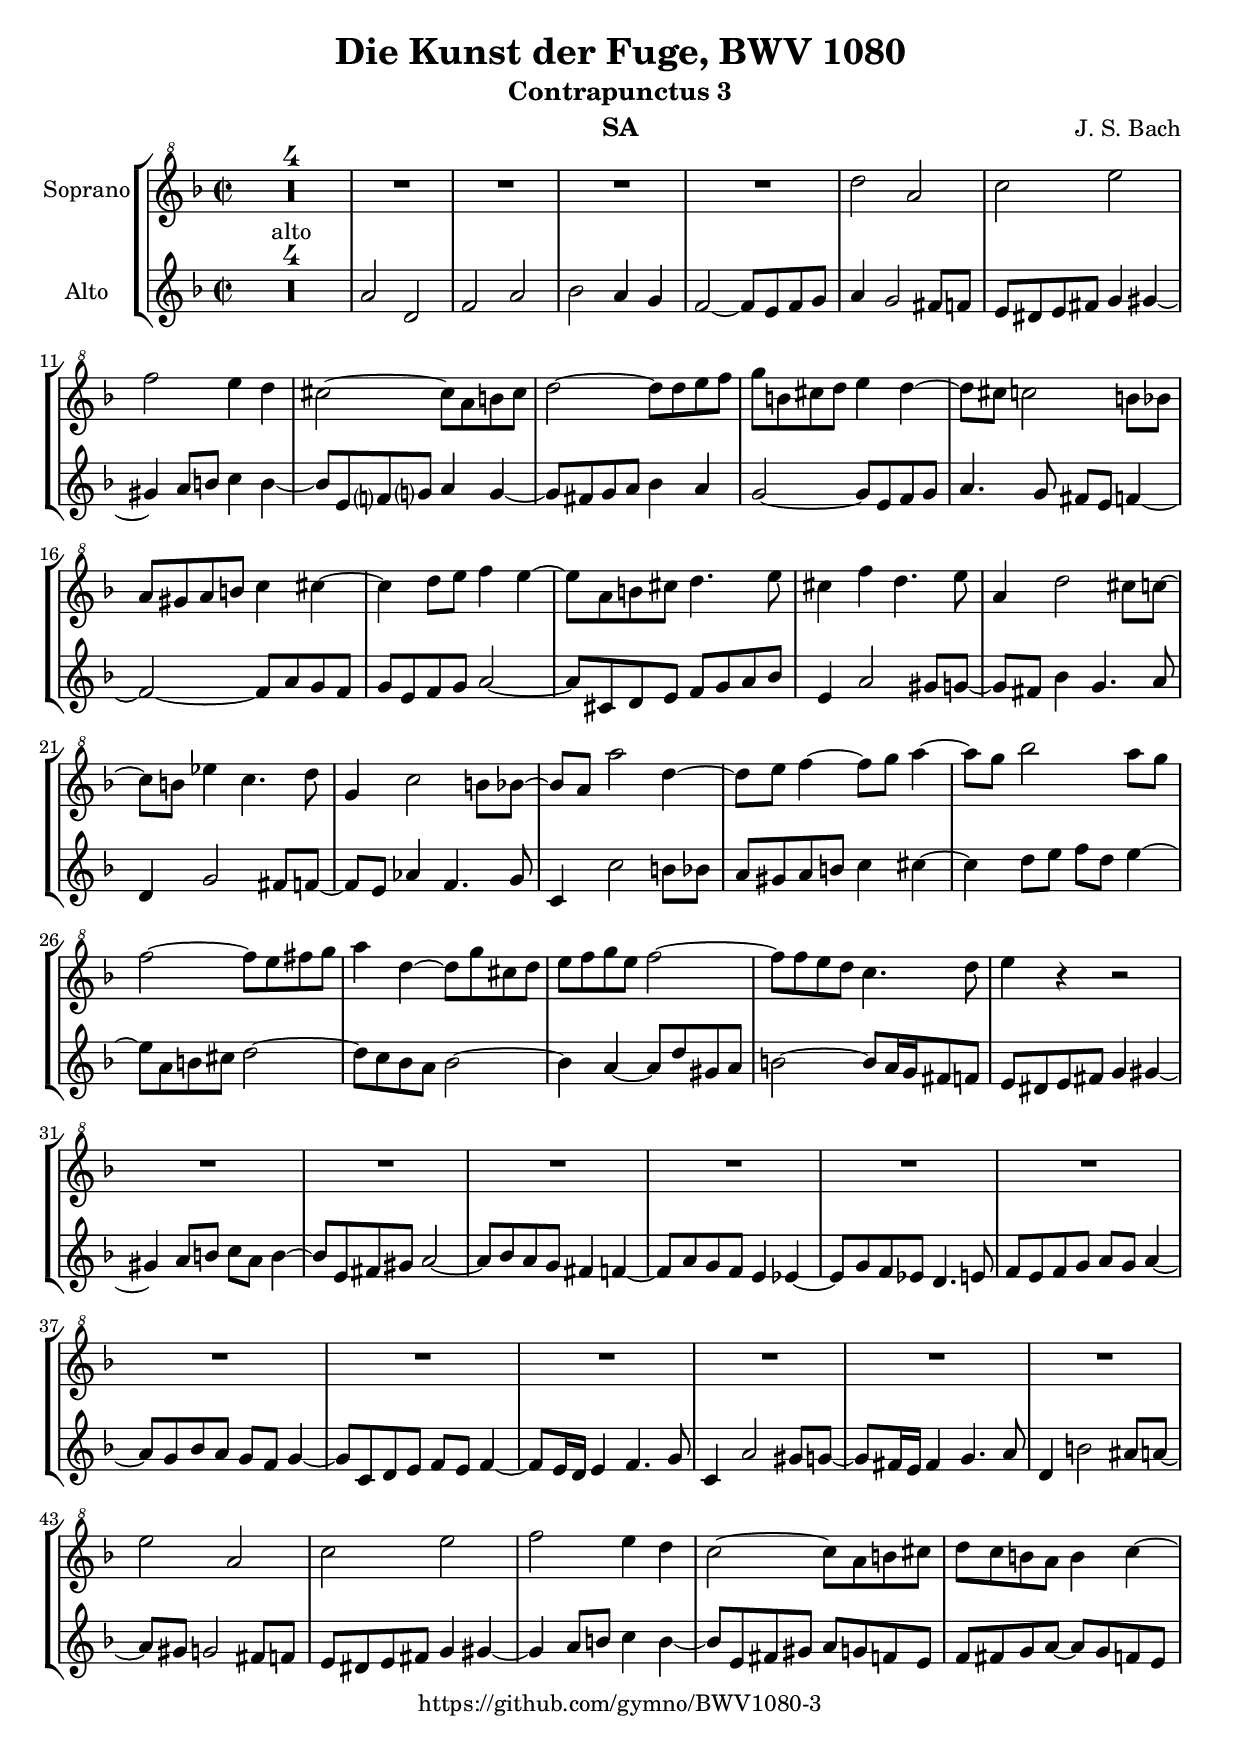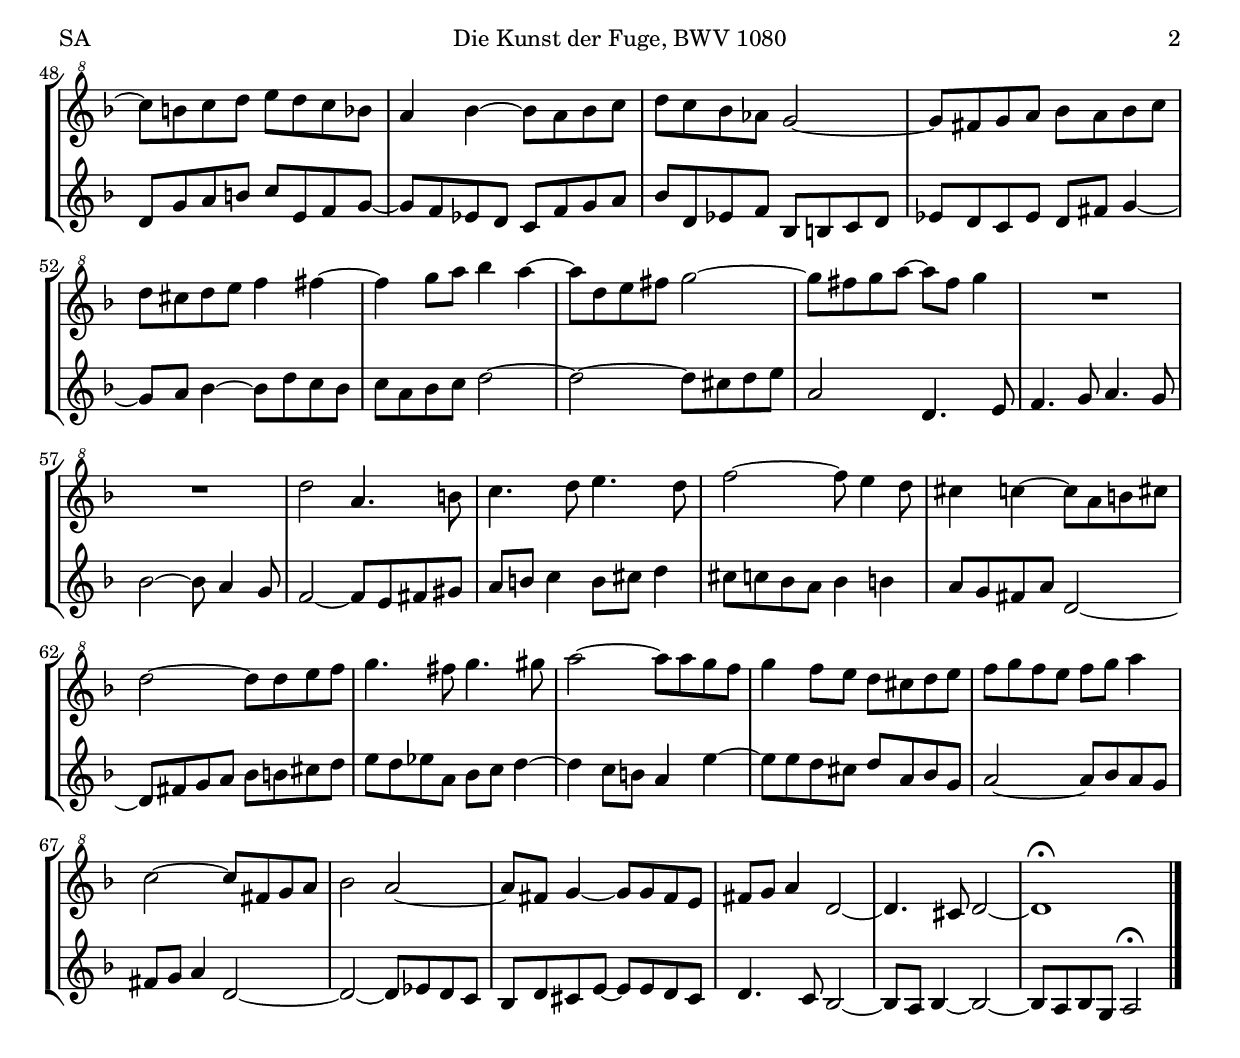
\version "2.20.0"

\version "2.21.2"

soprano=\new Voice \compressMMRests { \relative c'''{
  \set Staff.instrumentName=#"Soprano"
  \set Staff.midiInstrument = #"recorder"
  \time 2/2
  \key d \minor
  % https://lilypond.org/doc/v2.21/Documentation/notation/displaying-pitches
  \clef "treble^8"


%\set Score.skipTypesetting = ##t

    %%1
  R1*8|d2 a |
  %%10
  c e|f e4 d|cis2~ cis8 a b cis|d2~ d8 d e f|
  g b, cis d e4 d~|d8 cis c2 b8 bes|a gis a b c4 cis~|
  cis d8 e f4 e~|e8 a, b cis d4. e8|cis4 f d4. e8|
  %%20
  a,4 d2 cis8 c~|c b es4 c4. d8|g,4 c2 b8 bes~|bes a a'2 d,4~|
  d8 e f4~ f8 g a4~|a8 g bes2 a8 g|f2~ f8 e fis g|
  a4 d,~ d8 g cis, d|e f g e f2~|f8 f e d c4. d8|
  %%30
  e4 r r2|R1*12|
  %%40
  e2 a,|c e|f e4 d|c2~ c8 a b cis|d c b a b4 c~|
  c8 b c d e d c bes|a4 bes~ bes8 a bes c|
  %%50
  d c bes as g2~|g8 fis g a bes a bes c|d cis d e f4 fis~|
  fis g8 a bes4 a~|a8 d, e fis g2~|g8 fis g a~ a fis g4|
  R1*2|d2 a4. b8|c4. d8 e4. d8|
  %%60
  f2~ f8 e4 d8|cis4 c4~ c8 a b cis|d2~ d8 d e f|
  g4. fis8 g4. gis8|a2~ a8 a g f|g4 f8 e d cis d e|
  f g f e f g a4|c,2~ c8 fis, g a|bes2 a~|a8 fis g4~ g8 g fis e|
  %%70
  fis g a4 d,2~|d4. cis8 d2~|d1\fermata
  
\set Score.skipTypesetting = ##f
\bar "|." }}   %*********************************


\version "2.21.2"

alto=\new Voice { \relative c'' {
  \set Staff.instrumentName=#"Alto"
  \set Staff.midiInstrument = #"recorder"
  \time 2/2
  \key d \minor

%\set Score.skipTypesetting = ##t
  %%0
  
  R1*4^"alto" |
  a2 d,|f a|bes a4 g|f2~ f8 e f g|a4 g2 fis8 f|
  %%10
  e dis e fis g4 gis4~|gis a8 b c4 b~|
  b8 e, f? g? a4 g~|g8 fis g a bes4 a|g2~ g8 e f g|
  a4. g8 fis e f4~|f2~ f8 a g f|g e f g a2~|
  a8 cis, d e f g a bes|e,4 a2 gis8 g~|
  %%20
  g fis bes4 g4. a8|d,4 g2 fis8 f~|f e as4 f4. g8|
  c,4 c'2 b8 bes|a gis a b c4 cis~|cis d8 e f d e4~|
  e8 a, b cis d2~|d8 c bes a bes2~|bes4 a~ a8 d gis, a|
  b2~ b8 a16 g fis8 f|
  %%30
  e dis e fis g4 gis~|gis a8 b c a b4~|b8 e, fis gis a2~|
  a8 bes a g fis4 f~|f8 a g f e4 es~|es8 g f es d4. e8|
  f e f g a g a4~|a8 g bes a g f g4~|g8 c, d e f e f4~|
  f8 e16 d e4 f4. g8|
  %%40
  c,4 a'2 gis8 g~|g fis16 e fis4 g4. a8|d,4 b'2 ais8 a~|
  a gis g2 fis8 f|e dis e fis g4 gis~|gis a8 b c4 b~|
  b8 e, fis gis a g f e|f fis g a~ a g f e|d g a b c e, f g~|
  g f es d c f g a|
  %%50
  bes d, es f bes, b c d|es d c es d fis g4~|
  g8 a bes4~ bes8 d c bes|c a bes c d2~|d~ d8 cis d e|a,2 d,4. e8|
  f4. g8 a4. g8|bes2~ bes8 a4 g8|f2~ f8 e fis gis|a b c4 b8 cis d4|
  %%60
  cis8 c bes a bes4 b|a8 g fis a d,2~|d8 fis g a bes b cis d|
  e d es a, bes c d4~|d c8 b a4 e'~|e8 e d cis d a bes g|
  a2~ a8 bes a g|fis g a4 d,2~|d~ d8 es d c|
  bes d cis e~ e e d cis|
  %%70
  d4. c8 bes2~|bes8 a bes4~ bes2~|bes8 a bes g a2\fermata
  
\set Score.skipTypesetting = ##f
\bar "|." }}   %*********************************




global= {
  \time 2/2
  \key d \minor
}

music = {
  <<
    \tag #'score \tag #'sop \new Staff { << \global \soprano >> }
    \tag #'score \tag #'alt \new Staff { << \global \alto>> }
  >>
}
%%showFirstLength = R1*21

#(set-global-staff-size 20)
\book {
  \header{
    title = "Die Kunst der Fuge, BWV 1080"
    composer = "J. S. Bach"
    instrument = "SA"
    subtitle = "Contrapunctus 3"
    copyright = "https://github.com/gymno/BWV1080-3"
  }


  \paper {
    oddHeaderMarkup = \markup \fill-line
    { 
      \unless \on-first-page \fromproperty #'header:instrument 
      \unless \on-first-page \fromproperty #'header:title 
      \if \should-print-page-number \fromproperty #'page:page-number-string    
    }
    evenHeaderMarkup = \oddHeaderMarkup
  }

  \score {
    \new StaffGroup \keepWithTag #'score \music
    \layout {
      \Score
      tempoWholesPerMinute = #(ly:make-moment 120 4)
      \override SpacingSpanner #'spacing-increment = #3
    }
  }
}

